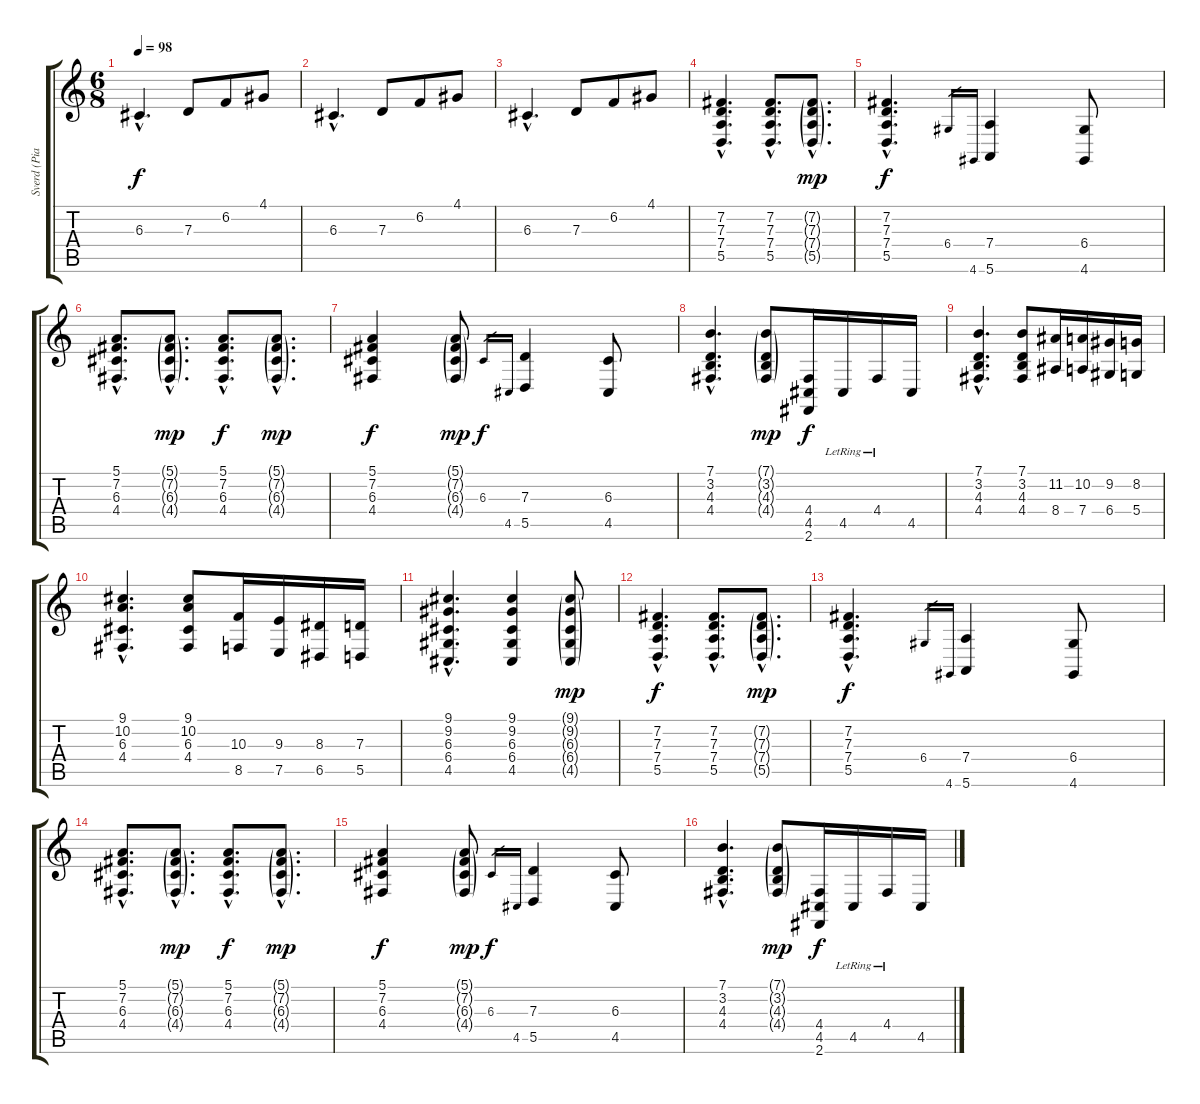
\track ("Sverd (Piano)" "Sverd (Pia") {instrument electricgrandpiano}
\staff {score tabs}
\tuning (E4 B3 G3 D3 A2 E2) {hide}
\ts (6 8)
\tempo 98
\clef g2
\ks c
6.3{hac}.4{d dy f instrument electricgrandpiano} 7.3.8 6.2.8 4.1.8 |
6.3{hac}.4{d instrument electricgrandpiano} 7.3.8 6.2.8 4.1.8 |
6.3{hac}.4{d instrument electricgrandpiano} 7.3.8 6.2.8 4.1.8 |
(7.2{hac} 7.3{hac} 7.4{hac} 5.5{hac}).4{d volume 14 instrument electricgrandpiano} (7.2{hac} 7.3{hac} 7.4{hac} 5.5{hac}).8{d} (7.2{g hac} 7.3{g hac} 7.4{g hac} 5.5{g hac}).8{d dy mp} |
(7.2{hac} 7.3{hac} 7.4{hac} 5.5{hac}).4{d dy f} 6.4.16{gr} 4.6.16{gr} (7.4 5.6).4 (6.4 4.6).8 |
(5.1{hac} 7.2{hac} 6.3{hac} 4.4{hac}).8{d volume 14 instrument electricgrandpiano} (5.1{g hac} 7.2{g hac} 6.3{g hac} 4.4{g hac}).8{d dy mp} (5.1{hac} 7.2{hac} 6.3{hac} 4.4{hac}).8{d dy f} (5.1{g hac} 7.2{g hac} 6.3{g hac} 4.4{g hac}).8{d dy mp} |
(5.1 7.2 6.3 4.4).4{dy f} (5.1{g} 7.2{g} 6.3{g} 4.4{g}).8{dy mp} 6.3.16{gr dy f} 4.5.16{gr} (7.3 5.5).4 (6.3 4.5).8 |
(7.1{hac} 3.2{hac} 4.3{hac} 4.4{hac}).4{d volume 14} (7.1{g} 3.2{g} 4.3{g} 4.4{g}).8{dy mp} (4.4 4.5 2.6).16{dy f} 4.5{lr}.16 4.4{lr}.16 4.5.16 |
(7.1{hac} 3.2{hac} 4.3{hac} 4.4{hac}).4{d} (7.1 3.2 4.3 4.4).8 (11.2 8.4).16 (10.2 7.4).16 (9.2 6.4).16 (8.2 5.4).16 |
(9.1{hac} 10.2{hac} 6.3{hac} 4.4{hac}).4{d volume 14} (9.1 10.2 6.3 4.4).8 (10.3 8.5).16 (9.3 7.5).16 (8.3 6.5).16 (7.3 5.5).16 |
(9.1{hac} 9.2{hac} 6.3{hac} 6.4{hac} 4.5{hac}).4{d} (9.1 9.2 6.3 6.4 4.5).4 (9.1{g} 9.2{g} 6.3{g} 6.4{g} 4.5{g}).8{dy mp} |
(7.2{hac} 7.3{hac} 7.4{hac} 5.5{hac}).4{d dy f volume 14 instrument electricgrandpiano} (7.2{hac} 7.3{hac} 7.4{hac} 5.5{hac}).8{d} (7.2{g hac} 7.3{g hac} 7.4{g hac} 5.5{g hac}).8{d dy mp} |
(7.2{hac} 7.3{hac} 7.4{hac} 5.5{hac}).4{d dy f} 6.4.16{gr} 4.6.16{gr} (7.4 5.6).4 (6.4 4.6).8 |
(5.1{hac} 7.2{hac} 6.3{hac} 4.4{hac}).8{d volume 14} (5.1{g hac} 7.2{g hac} 6.3{g hac} 4.4{g hac}).8{d dy mp} (5.1{hac} 7.2{hac} 6.3{hac} 4.4{hac}).8{d dy f} (5.1{g hac} 7.2{g hac} 6.3{g hac} 4.4{g hac}).8{d dy mp} |
(5.1 7.2 6.3 4.4).4{dy f} (5.1{g} 7.2{g} 6.3{g} 4.4{g}).8{dy mp} 6.3.16{gr dy f} 4.5.16{gr} (7.3 5.5).4 (6.3 4.5).8 |
(7.1{hac} 3.2{hac} 4.3{hac} 4.4{hac}).4{d volume 14} (7.1{g} 3.2{g} 4.3{g} 4.4{g}).8{dy mp} (4.4 4.5 2.6).16{dy f} 4.5{lr}.16 4.4{lr}.16 4.5.16
